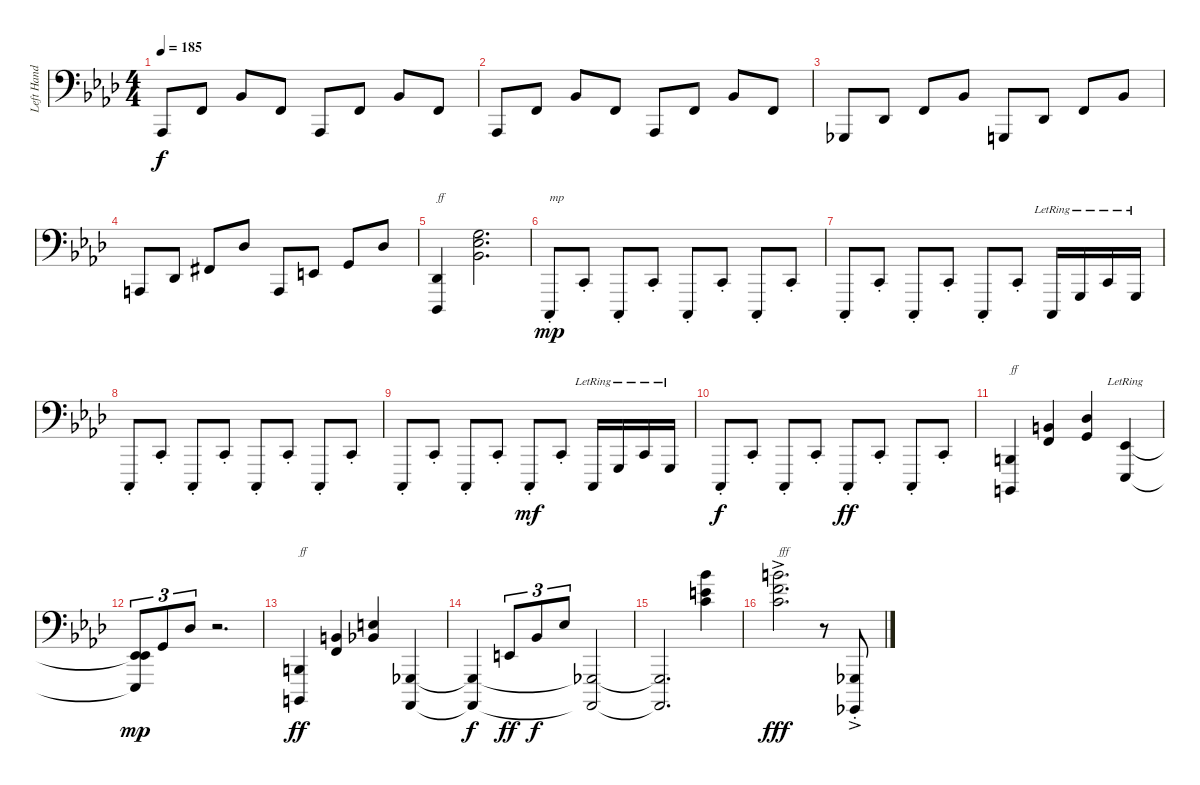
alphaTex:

\track ("Left Hand" "Left Hand") {instrument acousticgrandpiano}
\staff {score}
\tuning (F2 C2 G1 D1 A0 E0 B-1) {hide}
\ts (4 4)
\tempo 185
\clef f4
\ks ab
1.3.8{dy f} 0.1.8 5.1.8 0.1.8 1.3.8 0.1.8 5.1.8 0.1.8 |
1.3.8 0.1.8 5.1.8 0.1.8 1.3.8 0.1.8 5.1.8 0.1.8{volume 12} |
4.4.8{volume 13} 1.2.8 0.1.8 5.1.8 0.3.8 1.2.8 0.1.8 5.1.8 |
2.3.8 1.2.8 1.1{acc #}.8 8.1.8 2.3.8 4.2.8 2.1.8 8.1.8 |
(1.2 4.5).4{txt "ff"} (5.1 15.2 24.3).2{d} |
3.5{st}.8{txt "mp" dy mp} 0.2{st}.8 3.5{st}.8 0.2{st}.8 3.5{st}.8 0.2{st}.8 3.5{st}.8 0.2{st}.8 |
3.5{st}.8 0.2{st}.8 3.5{st}.8 0.2{st}.8 3.5{st}.8 0.2{st}.8 3.5{lr}.16 0.3{lr}.16 0.2{lr}.16 0.3{lr}.16 |
3.5{st}.8 0.2{st}.8 3.5{st}.8 0.2{st}.8 3.5{st}.8 0.2{st}.8 3.5{st}.8 0.2{st}.8{volume 12} |
3.5{st}.8{volume 13} 0.2{st}.8 3.5{st}.8 0.2{st}.8 3.5{st}.8{dy mf} 0.2{st}.8 3.5{lr}.16 0.3{lr}.16 0.2{lr}.16 0.3{lr}.16 |
3.5{st}.8{dy f} 0.2{st}.8 3.5{st}.8 0.2{st}.8 3.5{st}.8{dy ff} 0.2{st}.8 3.5{st}.8 0.2{st}.8 |
(4.3 2.5).4{txt "ff"} (6.1 5.2).4 (2.1 13.2).4 (1.4{lr} 4.7{lr}).4{volume 12} |
(3.2 1.4{t} 4.7{t}).8{tu (3 2) dy mp volume 13} 2.1.8{tu (3 2)} 8.1.8{tu (3 2)} r.2{d} |
(4.3 2.5).4{txt "ff" dy ff} (0.1 11.2).4 (5.1 16.2).4 (4.4 4.6).4 |
(4.4{t} 4.6{t}).4{dy f volume 12} 4.2.8{tu (3 2) dy ff volume 13} 5.1.8{tu (3 2) dy f} 10.1.8{tu (3 2)} (4.4{t} 4.6{t}).2 |
(4.4{t} 4.6{t}).2{d} (29.1 28.2 29.3).4 |
(30.1{ac} 29.2{ac} 29.3{ac}).2{d txt "fff" dy fff} r.8 (4.4{ac st} 2.6{ac st}).8
